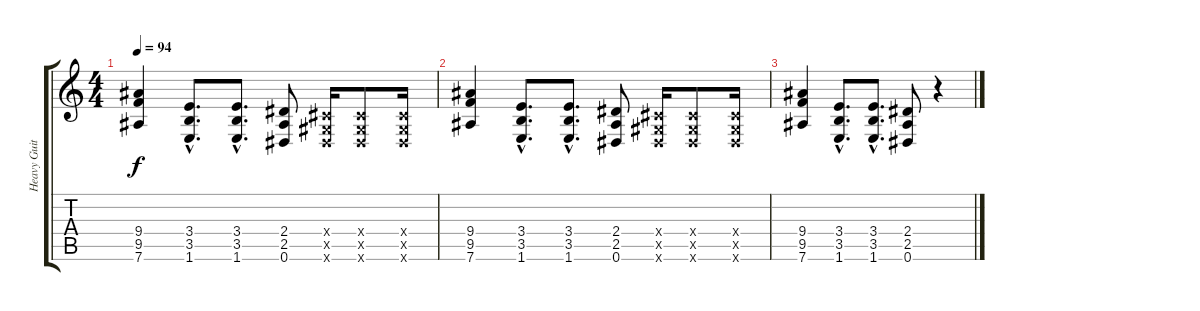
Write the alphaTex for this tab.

\track ("Heavy Guitar R" "Heavy Guit") {instrument distortionguitar}
\staff {score tabs}
\tuning (Eb4 Bb3 Gb3 Db3 Ab2 Eb2) {hide}
\ts (4 4)
\tempo 94
\clef g2
\ks c
(9.4 9.5 7.6).4{dy f} (3.4{hac} 3.5{hac} 1.6{hac}).8{d} (3.4{hac} 3.5{hac} 1.6{hac}).8{d} (2.4 2.5 0.6).8 (0.4{x} 0.5{x} 0.6{x}).16 (0.4{x} 0.5{x} 0.6{x}).8 (0.4{x} 0.5{x} 0.6{x}).16 |
(9.4 9.5 7.6).4 (3.4{hac} 3.5{hac} 1.6{hac}).8{d} (3.4{hac} 3.5{hac} 1.6{hac}).8{d} (2.4 2.5 0.6).8 (0.4{x} 0.5{x} 0.6{x}).16 (0.4{x} 0.5{x} 0.6{x}).8 (0.4{x} 0.5{x} 0.6{x}).16 |
(9.4 9.5 7.6).4 (3.4{hac} 3.5{hac} 1.6{hac}).8{d} (3.4{hac} 3.5{hac} 1.6{hac}).8{d} (2.4 2.5 0.6).8 r.4
